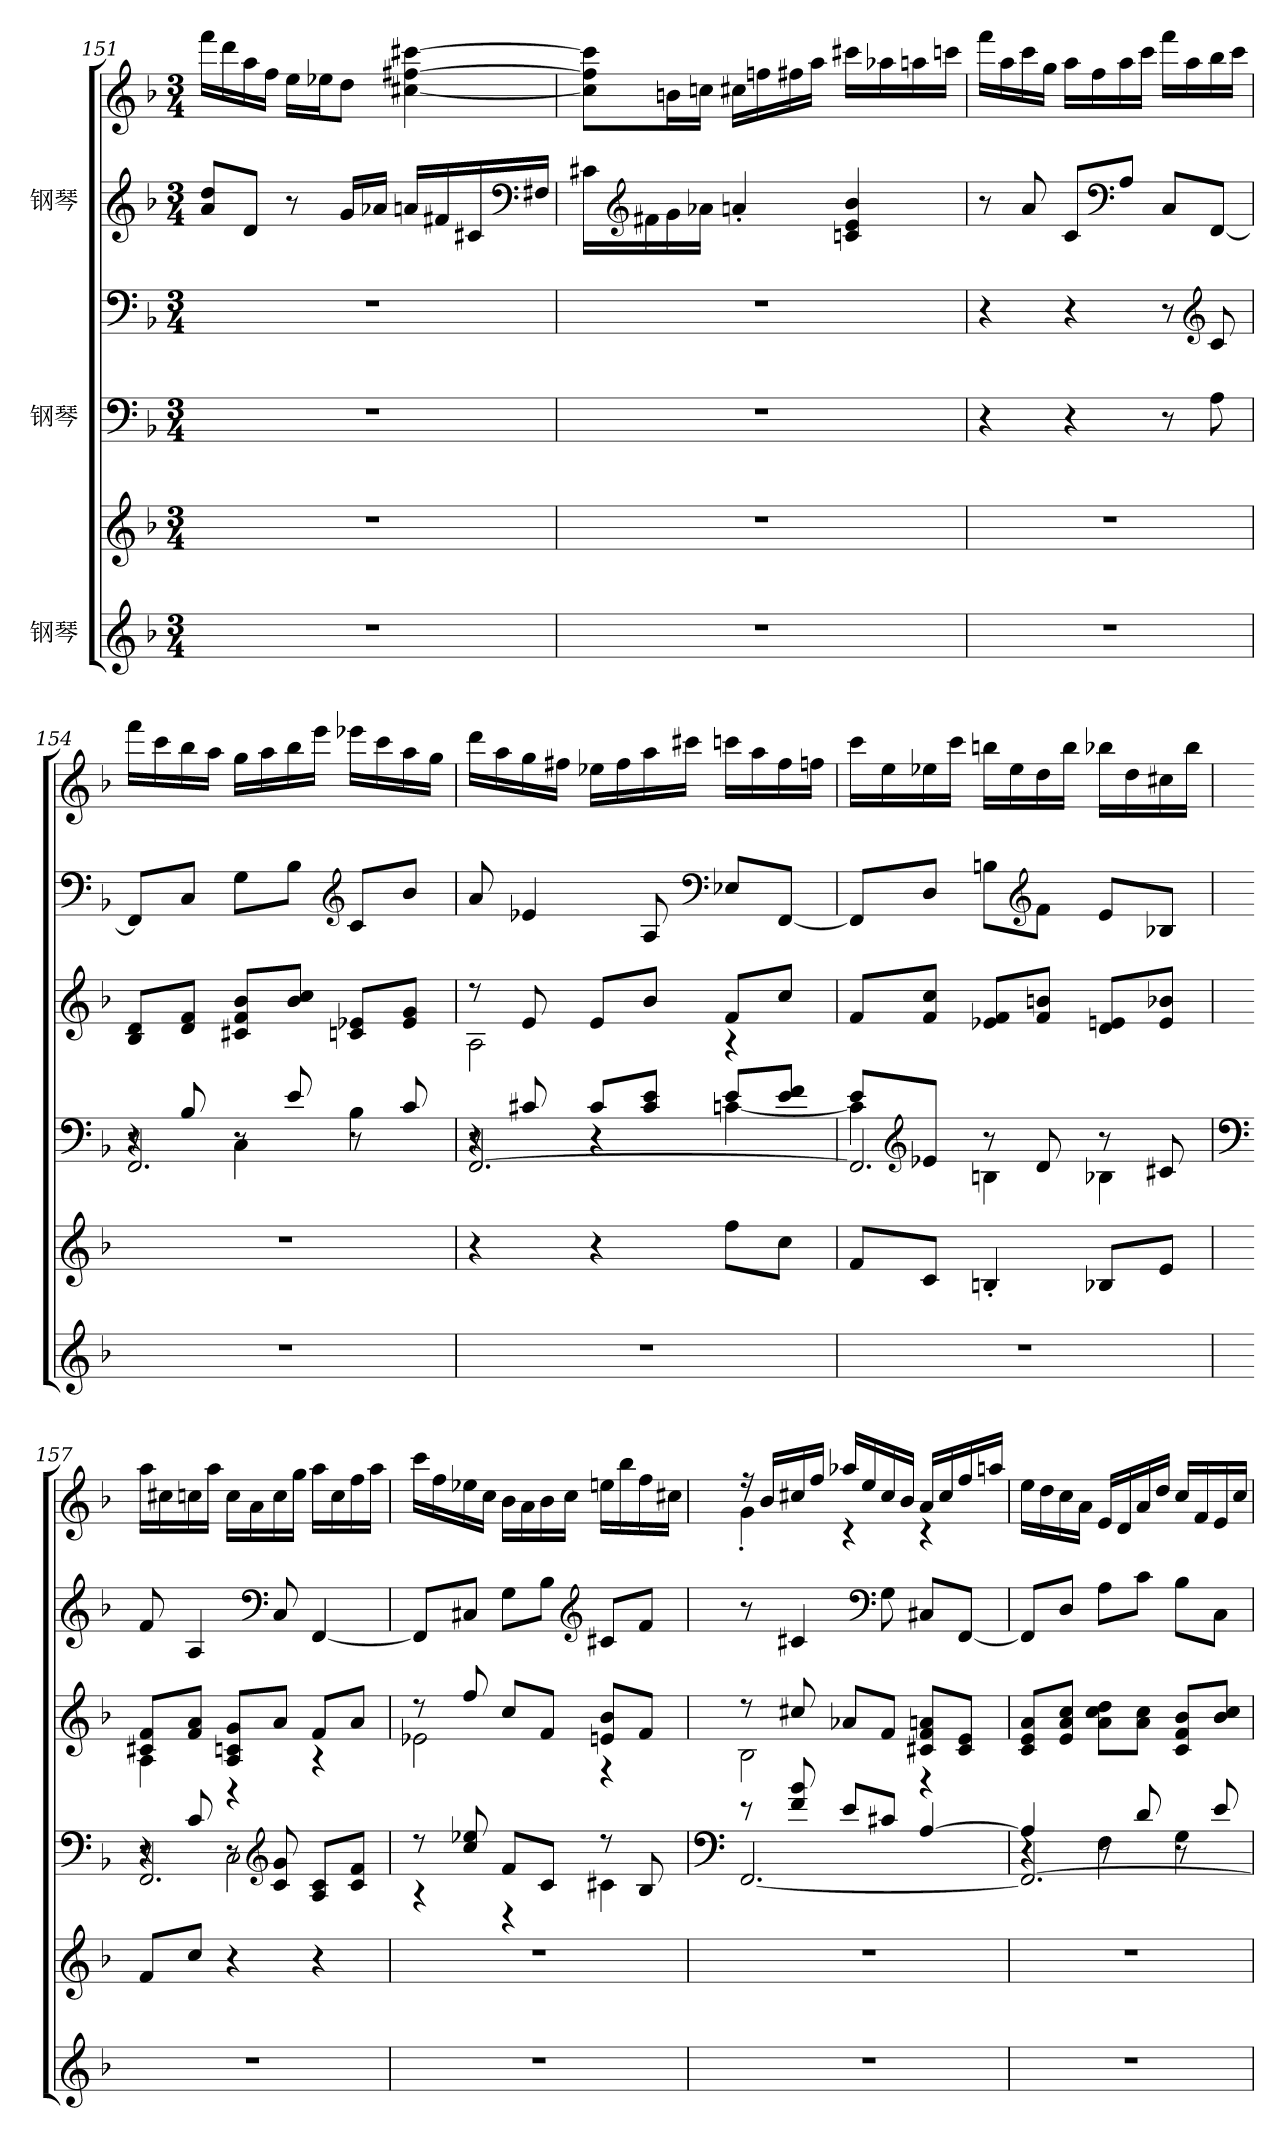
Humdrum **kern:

**kern	**kern	**kern	**kern	**kern	**kern
*part3	*part3	*part2	*part2	*part1	*part1
*staff6	*staff5	*staff4	*staff3	*staff2	*staff1
*I"钢琴	*	*I"钢琴	*	*I"钢琴	*
!!LO:LB:g=z
*clefG2	*clefG2	*clefF4	*clefF4	*clefG2	*clefG2
*k[b-]	*k[b-]	*k[b-]	*k[b-]	*k[b-]	*k[b-]
*M3/4	*M3/4	*M3/4	*M3/4	*M3/4	*M3/4
=151	=151	=151	=151	=151	=151
2.r	2.r	2.r	2.r	8a/ 8dd/L	16fff\LL
.	.	.	.	.	16ddd\
.	.	.	.	8d/J	16aa\
.	.	.	.	.	16ff\JJ
.	.	.	.	8r	16ee\LL
.	.	.	.	.	16ee-X\J
.	.	.	.	16g/LL	8dd\J
.	.	.	.	16a-X/JJ	.
.	.	.	.	16an/LL	[4cc#X\ [4ff#X\ [4ccc#X\
.	.	.	.	16f#X/	.
.	.	.	.	16c#X/	.
*	*	*	*	*clefF4	*
.	.	.	.	16F#X/JJ	.
=152	=152	=152	=152	=152	=152
2.r	2.r	2.r	2.r	16c#X\LL	8cc#\] 8ff#\] 8ccc#\]L
*	*	*	*	*clefG2	*
.	.	.	.	16f#X\	.
.	.	.	.	16g\	16bn\L
.	.	.	.	16a-X\JJ	16ccn\JJ
.	.	.	.	4an'/	16cc#X\LL
.	.	.	.	.	16ffn\
.	.	.	.	.	16ff#X\
.	.	.	.	.	16aa\JJ
.	.	.	.	4cn/ 4e/ 4b-/	16ccc#X\LL
.	.	.	.	.	16aa-X\
.	.	.	.	.	16aan\
.	.	.	.	.	16cccn\JJ
!!LO:PB:g=z
=153	=153	=153	=153	=153	=153
2.r	2.r	4r	4r	8r	16fff\LL
.	.	.	.	.	16aa\
.	.	.	.	8a/	16ccc\
.	.	.	.	.	16gg\JJ
.	.	4r	4r	8c/L	16aa\LL
.	.	.	.	.	16ff\
*	*	*	*	*clefF4	*
.	.	.	.	8A/J	16aa\
.	.	.	.	.	16ccc\JJ
.	.	8r	8r	8C/L	16fff\LL
.	.	.	.	.	16aa\
*	*	*	*clefG2	*	*
.	.	8A\	8c/	[8FF/J	16bb-\
.	.	.	.	.	16ccc\JJ
=154	=154	=154	=154	=154	=154
*	*	*^	*	*	*
*	*	*	*^	*	*	*
2.r	2.r	8r	4r	2.FF/	8B-/ 8d/L	8FF/L]	16fff\LL
.	.	.	.	.	.	.	16ccc\
.	.	8B-/	.	.	8d/ 8f/J	8C/J	16bb-\
.	.	.	.	.	.	.	16aa\JJ
.	.	8r	4C\	.	8c#X/ 8f/ 8b-/L	8G\L	16gg\LL
.	.	.	.	.	.	.	16aa\
.	.	8e/	.	.	8b-/ 8cc/J	8B-\J	16bb-\
.	.	.	.	.	.	.	16eee\JJ
*	*	*	*	*	*	*clefG2	*
.	.	8r	4B-\	.	8cn/ 8e-X/L	8c/L	16eee-X\LL
.	.	.	.	.	.	.	16ccc\
.	.	8c/	.	.	8e-/ 8g/J	8b-/J	16aa\
.	.	.	.	.	.	.	16gg\JJ
!!LO:LB:g=z
=155	=155	=155	=155	=155	=155	=155	=155
*	*	*	*	*	*^	*	*
2.r	4r	8r	4r	[2.FF/	8r	2A\	8a/	16ddd\LL
.	.	.	.	.	.	.	.	16aa\
.	.	8c#X/	.	.	8e/	.	4e-X/	16gg\
.	.	.	.	.	.	.	.	16ff#X\JJ
.	4r	8c#/L	4r	.	8e/L	.	.	16ee-X\LL
.	.	.	.	.	.	.	.	16ff#\
.	.	8c#/ 8e/J	.	.	8b-/J	.	8A/	16aa\
.	.	.	.	.	.	.	.	16ccc#X\JJ
*	*	*	*	*	*	*	*clefF4	*
.	8ff\L	8e/L	[4cn\	.	8f/L	4r	8E-X/L	16cccn\LL
.	.	.	.	.	.	.	.	16aa\
.	8cc\J	8e/ 8f/J	.	.	8cc/J	.	[8FF/J	16ff#\
.	.	.	.	.	.	.	.	16ffn\JJ
*	*	*	*	*	*v	*v	*	*
=156	=156	=156	=156	=156	=156	=156	=156
2.r	8f/L	8e/L	4c\]	2.FF/]	8f/L	8FF/L]	16ccc\LL
.	.	.	.	.	.	.	16ee\
*	*	*clefG2	*	*	*	*	*
.	8c/J	8e-X/J	.	.	8f/ 8cc/J	8D/J	16ee-X\
.	.	.	.	.	.	.	16ccc\JJ
.	4Bn'/	8r	4Bn\	.	8e-X/ 8f/L	8Bn\L	16bbn\LL
.	.	.	.	.	.	.	16ee-\
*	*	*	*	*	*	*clefG2	*
.	.	8d/	.	.	8f/ 8bn/J	8f\J	16dd\
.	.	.	.	.	.	.	16bb\JJ
.	8B-X/L	8r	4B-X\	.	8d/ 8en/L	8e/L	16bb-X\LL
.	.	.	.	.	.	.	16dd\
.	8e/J	8c#X/	.	.	8e/ 8b-X/J	8B-X/J	16cc#X\
.	.	.	.	.	.	.	16bb-\JJ
!!LO:PB:g=z
=157	=157	=157	=157	=157	=157	=157	=157
*	*	*clefF4	*	*	*	*	*
*	*	*	*	*	*^	*	*
2.r	8f/L	8r	4r	2.FF/	8c#X/ 8f/L	4A\	8f/	16aa\LL
.	.	.	.	.	.	.	.	16cc#X\
.	8cc/J	8c/	.	.	8f/ 8a/J	.	4A/	16ccn\
.	.	.	.	.	.	.	.	16aa\JJ
.	4r	8r	2C\	.	8A/ 8cn/ 8g/L	4r	.	16cc\LL
.	.	.	.	.	.	.	.	16a\
*	*	*clefG2	*	*	*	*	*clefF4	*
.	.	8c/ 8g/	.	.	8a/J	.	8C/	16cc\
.	.	.	.	.	.	.	.	16gg\JJ
.	4r	8A/ 8c/L	.	.	8f/L	4r	[4FF/	16aa\LL
.	.	.	.	.	.	.	.	16cc\
.	.	8c/ 8f/J	.	.	8a/J	.	.	16ff\
.	.	.	.	.	.	.	.	16aa\JJ
*	*	*	*v	*v	*	*	*	*
=158	=158	=158	=158	=158	=158	=158	=158
2.r	2.r	8r	4r	8r	2e-X\	8FF/L]	16ccc\LL
.	.	.	.	.	.	.	16ff\
.	.	8cc/ 8ee-X/	.	8ff/	.	8C#X/J	16ee-X\
.	.	.	.	.	.	.	16cc\JJ
.	.	8f/L	4r	8cc/L	.	8G\L	16b-\LL
.	.	.	.	.	.	.	16a\
.	.	8c/J	.	8f/J	.	8B-\J	16b-\
.	.	.	.	.	.	.	16cc\JJ
*	*	*	*	*	*	*clefG2	*
.	.	8r	4c#X\	8en/ 8b-/L	4r	8c#X/L	16een\LL
.	.	.	.	.	.	.	16bb-\
.	.	8B-/	.	8f/J	.	8f/J	16ff\
.	.	.	.	.	.	.	16cc#X\JJ
!!LO:LB:g=z
=159	=159	=159	=159	=159	=159	=159	=159
*	*	*clefF4	*	*	*	*	*
*	*	*	*	*	*	*	*^
2.r	2.r	8r	[2.FF/	8r	2B-\	8r	16r	4g'\
.	.	.	.	.	.	.	16b-/LL	.
.	.	8f/ 8b-/	.	8cc#X/	.	4c#X/	16cc#X/	.
.	.	.	.	.	.	.	16ff/JJ	.
.	.	8e/L	.	8a-X/L	.	.	16aa-X/LL	4r
.	.	.	.	.	.	.	16ee/	.
*	*	*	*	*	*	*clefF4	*	*
.	.	8c#X/J	.	8f/J	.	8G\	16cc#/	.
.	.	.	.	.	.	.	16b-/JJ	.
.	.	[4A/	.	8c#X/ 8f/ 8an/L	4r	8C#X/L	16a/LL	4r
.	.	.	.	.	.	.	16cc#/	.
.	.	.	.	8c#/ 8e/J	.	[8FF/J	16ff/	.
.	.	.	.	.	.	.	16aan/JJ	.
*	*	*	*	*v	*v	*	*v	*v
=160	=160	=160	=160	=160	=160	=160
*	*	*	*^	*	*	*
2.r	2.r	4A/]	4r	2.FF/_	8c/ 8e/ 8a/L	8FF/L]	16ee\LL
.	.	.	.	.	.	.	16dd\
.	.	.	.	.	8e/ 8a/ 8cc/J	8D/J	16cc\
.	.	.	.	.	.	.	16a\JJ
.	.	8r	4F\	.	8a\ 8cc\ 8dd\L	8A\L	16e/LL
.	.	.	.	.	.	.	16d/
.	.	8d/	.	.	8a\ 8cc\J	8c\J	16a/
.	.	.	.	.	.	.	16dd/JJ
.	.	8r	4G\	.	8c/ 8f/ 8b-/L	8B-\L	16cc/LL
.	.	.	.	.	.	.	16f/
.	.	8e/	.	.	8b-/ 8cc/J	8C\J	16e/
.	.	.	.	.	.	.	16cc/JJ
*	*	*v	*v	*v	*	*	*
=	=	=	=	=	=
*-	*-	*-	*-	*-	*-
